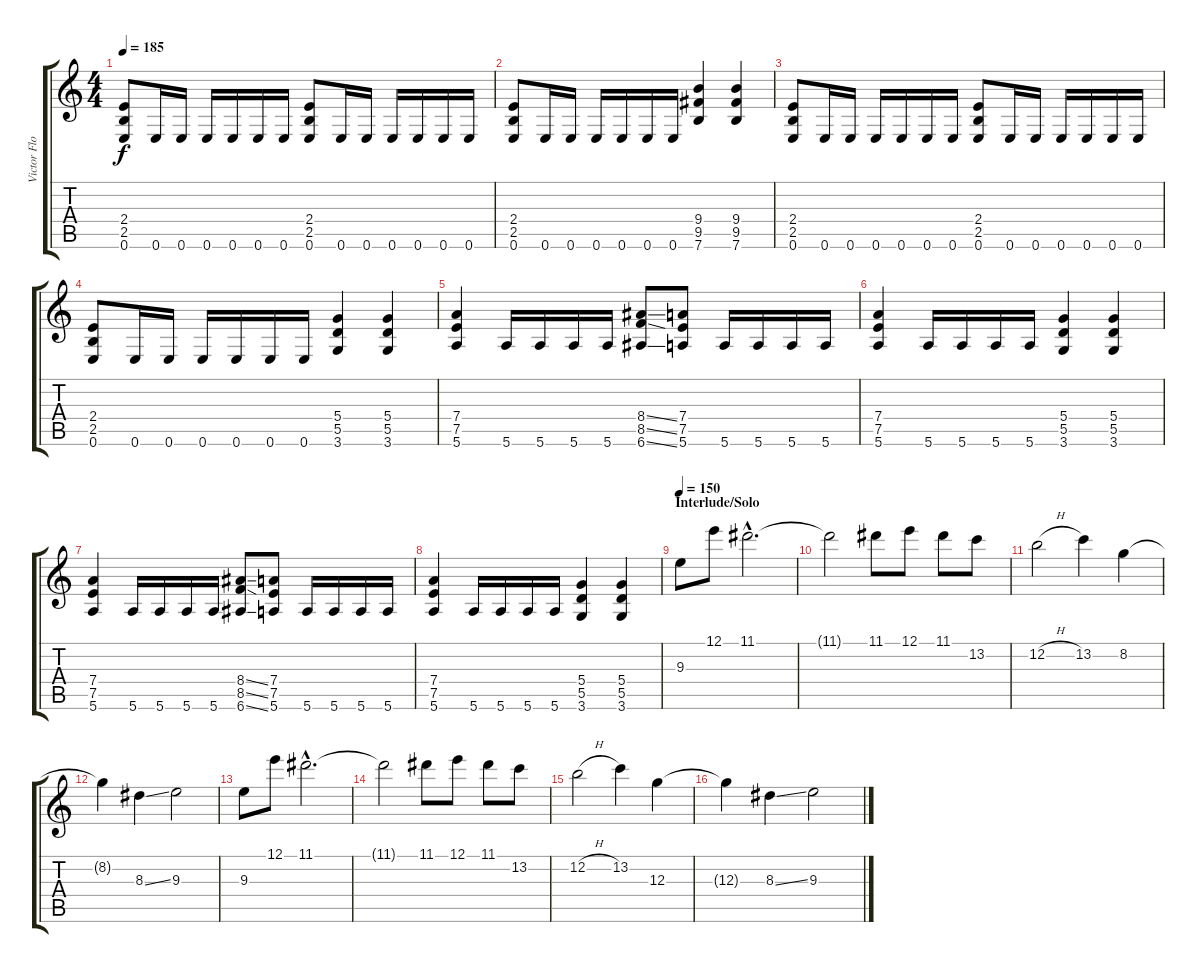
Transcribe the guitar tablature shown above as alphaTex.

\track ("Victor Floghdraki" "Victor Flo") {instrument overdrivenguitar}
\staff {score tabs}
\tuning (E4 B3 G3 D3 A2 E2) {hide}
\ts (4 4)
\tempo 185
\clef g2
\ks c
(2.4 2.5 0.6).8{dy f} 0.6.16 0.6.16 0.6.16 0.6.16 0.6.16 0.6.16 (2.4 2.5 0.6).8 0.6.16 0.6.16 0.6.16 0.6.16 0.6.16 0.6.16 |
(2.4 2.5 0.6).8 0.6.16 0.6.16 0.6.16 0.6.16 0.6.16 0.6.16 (9.4 9.5 7.6).4 (9.4 9.5 7.6).4 |
(2.4 2.5 0.6).8 0.6.16 0.6.16 0.6.16 0.6.16 0.6.16 0.6.16 (2.4 2.5 0.6).8 0.6.16 0.6.16 0.6.16 0.6.16 0.6.16 0.6.16 |
(2.4 2.5 0.6).8 0.6.16 0.6.16 0.6.16 0.6.16 0.6.16 0.6.16 (5.4 5.5 3.6).4 (5.4 5.5 3.6).4 |
(7.4 7.5 5.6).4 5.6.16 5.6.16 5.6.16 5.6.16 (8.4{ss} 8.5{ss} 6.6{ss}).8 (7.4 7.5 5.6).8 5.6.16 5.6.16 5.6.16 5.6.16 |
(7.4 7.5 5.6).4 5.6.16 5.6.16 5.6.16 5.6.16 (5.4 5.5 3.6).4 (5.4 5.5 3.6).4 |
(7.4 7.5 5.6).4 5.6.16 5.6.16 5.6.16 5.6.16 (8.4{ss} 8.5{ss} 6.6{ss}).8 (7.4 7.5 5.6).8 5.6.16 5.6.16 5.6.16 5.6.16 |
(7.4 7.5 5.6).4 5.6.16 5.6.16 5.6.16 5.6.16 (5.4 5.5 3.6).4 (5.4 5.5 3.6).4 |
\section ("" "Interlude/Solo")
\tempo 150
9.3.8 12.1.8 11.1{hac}.2{d} |
11.1{t}.2 11.1.8 12.1.8 11.1.8 13.2.8 |
12.2{h}.2 13.2.4 8.2.4 |
8.2{t}.4 8.3{ss}.4 9.3.2 |
9.3.8 12.1.8 11.1{hac}.2{d} |
11.1{t}.2 11.1.8 12.1.8 11.1.8 13.2.8 |
12.2{h}.2 13.2.4 12.3.4 |
12.3{t}.4 8.3{ss}.4 9.3.2
